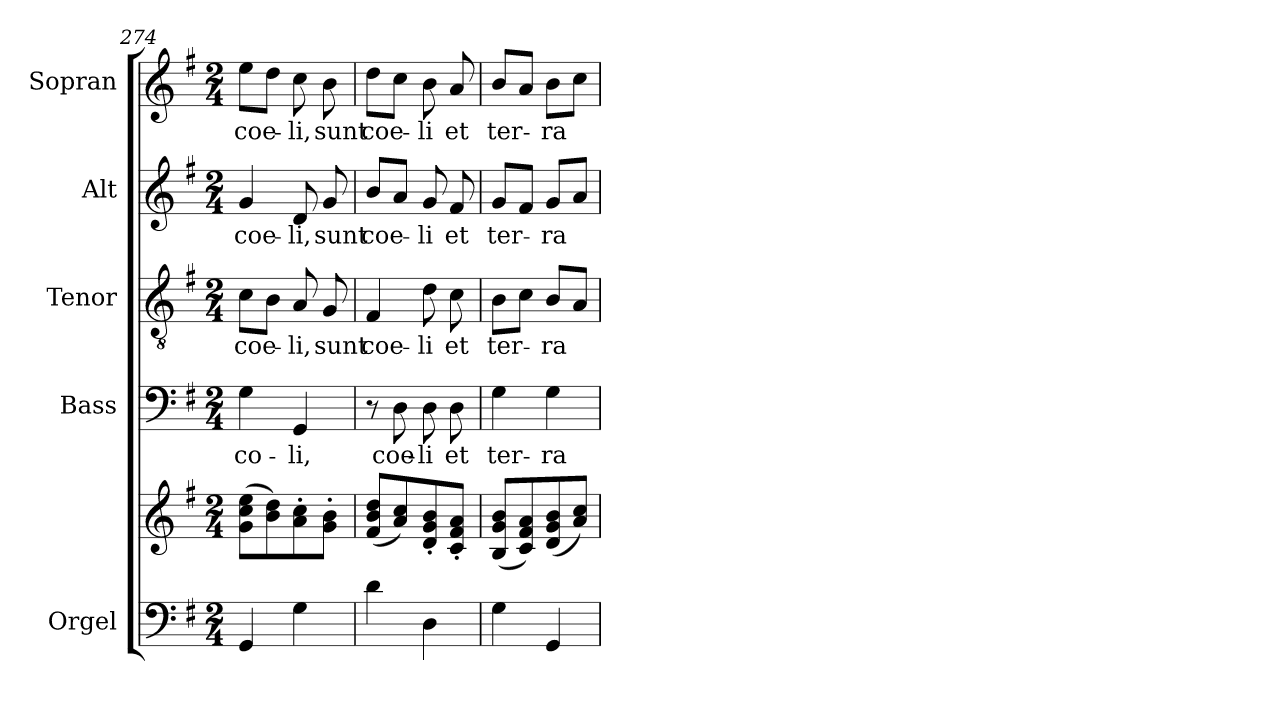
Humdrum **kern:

**kern	**kern	**kern	**text	**kern	**text	**kern	**text	**kern	**text
*part5	*part5	*part4	*part4	*part3	*part3	*part2	*part2	*part1	*part1
*staff6	*staff5	*staff4	*staff4	*staff3	*staff3	*staff2	*staff2	*staff1	*staff1
*I"Orgel	*	*I"Bass	*	*I"Tenor	*	*I"Alt	*	*I"Sopran	*
*I'Org.	*	*I'B.	*	*I'T.	*	*I'A.	*	*I'S.	*
*clefF4	*clefG2	*clefF4	*	*clefGv2	*	*clefG2	*	*clefG2	*
*k[f#]	*k[f#]	*k[f#]	*	*k[f#]	*	*k[f#]	*	*k[f#]	*
*G:	*G:	*G:	*	*G:	*	*G:	*	*G:	*
*M2/4	*M2/4	*M2/4	*	*M2/4	*	*M2/4	*	*M2/4	*
=274	=274	=274	=274	=274	=274	=274	=274	=274	=274
!	!	!	!LO:LY:b	!	!LO:LY:b	!	!LO:LY:b	!	!LO:LY:b
4GG/	(>8g\ 8cc\ 8ee\L	4G\	co-	8c\L	coe-	4g/	coe-	8ee\L	coe-
.	8b\ 8dd\)	.	.	8B\J	.	.	.	8dd\J	.
!	!	!	!LO:LY:b	!	!LO:LY:b	!	!LO:LY:b	!	!LO:LY:b
4G\	8a\'> 8cc\'>	4GG/	-li,	8A/	-li,	8d/	-li,	8cc\	-li,
!	!	!	!	!	!LO:LY:b	!	!LO:LY:b	!	!LO:LY:b
.	8g\'> 8b\'>J	.	.	8G/	sunt	8g/	sunt	8b\	sunt
=275	=275	=275	=275	=275	=275	=275	=275	=275	=275
!	!	!	!	!	!LO:LY:b	!	!LO:LY:b	!	!LO:LY:b
4d\	(<8f#/ 8b/ 8dd/L	8r	.	4F#/	coe-	8b/L	coe-	8dd\L	coe-
!	!	!	!LO:LY:b	!	!	!	!	!	!
.	8a/ 8cc/)	8D\	coe-	.	.	8a/J	.	8cc\J	.
!	!	!	!LO:LY:b	!	!LO:LY:b	!	!LO:LY:b	!	!LO:LY:b
4D\	8d/'< 8g/'< 8b/'<	8D\	-li	8d\	-li	8g/	-li	8b\	-li
!	!	!	!LO:LY:b	!	!LO:LY:b	!	!LO:LY:b	!	!LO:LY:b
.	8c/'< 8f#/'< 8a/'<J	8D\	et	8c\	et	8f#/	et	8a/	et
=276	=276	=276	=276	=276	=276	=276	=276	=276	=276
!	!	!	!LO:LY:b	!	!LO:LY:b	!	!LO:LY:b	!	!LO:LY:b
4G\	(<8B/ 8g/ 8b/L	4G\	ter-	8B\L	ter-	8g/L	ter-	8b/L	ter-
.	8c/ 8f#/ 8a/)	.	.	8c\J	.	8f#/J	.	8a/J	.
!	!	!	!LO:LY:b	!	!LO:LY:b	!	!LO:LY:b	!	!LO:LY:b
4GG/	(<8d/ 8g/ 8b/	4G\	-ra	8B/L	-ra	8g/L	-ra	8b\L	-ra
.	8a/ 8cc/J)	.	.	8A/J	.	8a/J	.	8cc\J	.
=	=	=	=	=	=	=	=	=	=
*-	*-	*-	*-	*-	*-	*-	*-	*-	*-
